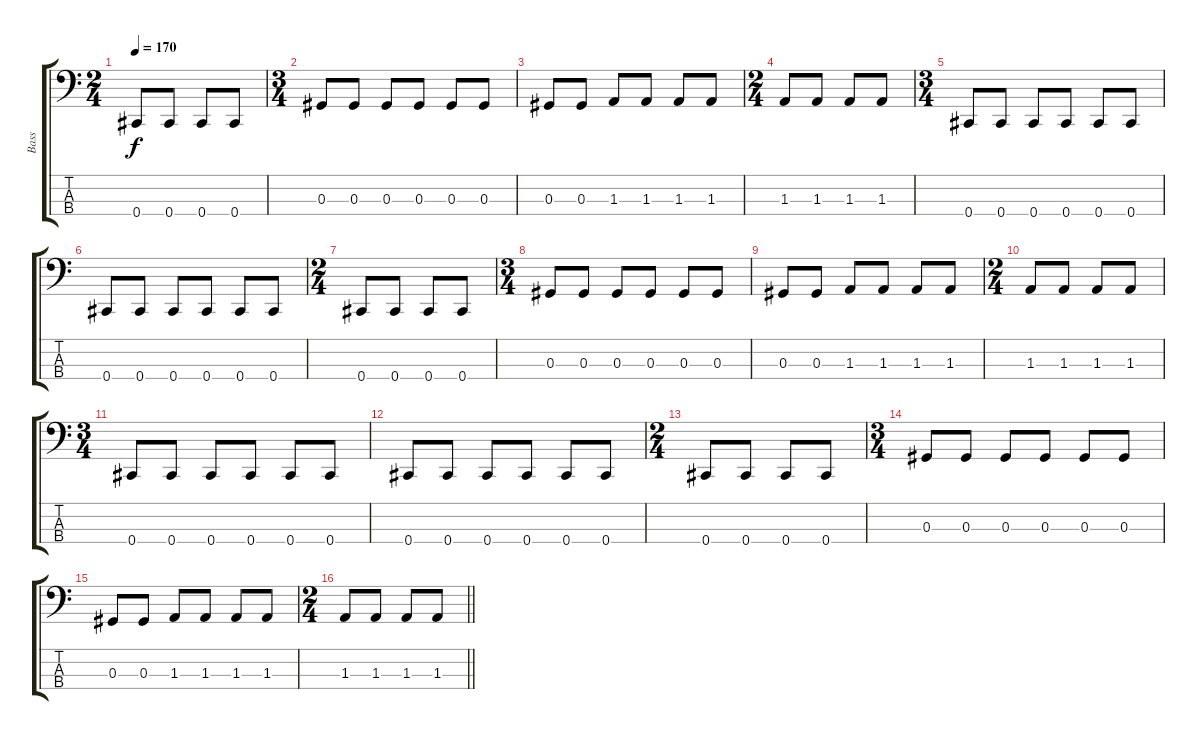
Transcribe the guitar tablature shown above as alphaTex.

\track ("Bass" "Bass") {instrument electricbasspick}
\staff {score tabs}
\tuning (Gb2 Db2 Ab1 Db1) {hide}
\ts (2 4)
\tempo 170
\clef f4
\ks c
0.4.8{dy f} 0.4.8 0.4.8 0.4.8 |
\ts (3 4)
0.3.8 0.3.8 0.3.8 0.3.8 0.3.8 0.3.8 |
0.3.8 0.3.8 1.3.8 1.3.8 1.3.8 1.3.8 |
\ts (2 4)
1.3.8 1.3.8 1.3.8 1.3.8 |
\ts (3 4)
0.4.8 0.4.8 0.4.8 0.4.8 0.4.8 0.4.8 |
0.4.8 0.4.8 0.4.8 0.4.8 0.4.8 0.4.8 |
\ts (2 4)
0.4.8 0.4.8 0.4.8 0.4.8 |
\ts (3 4)
0.3.8 0.3.8 0.3.8 0.3.8 0.3.8 0.3.8 |
0.3.8 0.3.8 1.3.8 1.3.8 1.3.8 1.3.8 |
\ts (2 4)
1.3.8 1.3.8 1.3.8 1.3.8 |
\ts (3 4)
0.4.8 0.4.8 0.4.8 0.4.8 0.4.8 0.4.8 |
0.4.8 0.4.8 0.4.8 0.4.8 0.4.8 0.4.8 |
\ts (2 4)
0.4.8 0.4.8 0.4.8 0.4.8 |
\ts (3 4)
0.3.8 0.3.8 0.3.8 0.3.8 0.3.8 0.3.8 |
0.3.8 0.3.8 1.3.8 1.3.8 1.3.8 1.3.8 |
\ts (2 4)
\barLineRight lightlight
1.3.8 1.3.8 1.3.8 1.3.8
